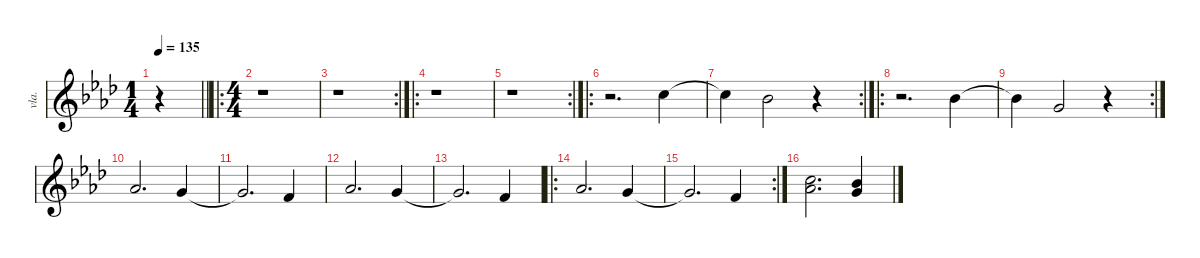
\defaultSystemsLayout 4
\hideDynamics
\bracketExtendMode nobrackets
\otherSystemsTrackNameOrientation horizontal
\track ("Vocaux" "vla.") {defaultSystemsLayout 8 instrument viola}
\staff {score}
\tuning (E4 B3 G3 D3 A2 E2)
\voice
\ts (1 4)
\beaming (8 2)
\tempo 135
\clef g2
\barLineRight lightlight
\ks ab
r.4{dy f instrument viola beam Up} |
\ro
\ts (4 4)
\beaming (8 2 2 2 2)
r.1{beam Down} |
\rc 2
r.1{beam Down} |
\ro
r.1{beam Down} |
\rc 2
r.1{beam Down} |
\ro
r.2{d beam Down} 8.1{acc forcenatural}.4{beam Down} |
\rc 2
8.1{t acc forcenatural}.4{beam Down} 6.1{acc b}.2{beam Down} r.4{beam Down} |
\ro
r.2{d beam Down} 6.1{acc b}.4{beam Down} |
\rc 2
6.1{t acc b}.4{beam Down} 3.1{acc forcenatural}.2{beam Up} r.4{beam Up} |
4.1{acc b}.2{d beam Up} 3.1{acc forcenatural}.4{beam Up} |
3.1{t acc forcenatural}.2{d beam Up} 1.1{acc forcenatural}.4{beam Up} |
4.1{acc b}.2{d beam Up} 3.1{acc forcenatural}.4{beam Up} |
3.1{t acc forcenatural}.2{d beam Up} 1.1{acc forcenatural}.4{beam Up} |
\ro
4.1{acc b}.2{d beam Up} 3.1{acc forcenatural}.4{beam Up} |
\rc 2
3.1{t acc forcenatural}.2{d beam Up} 1.1{acc forcenatural}.4{beam Up} |
(8.1{acc forcenatural} 9.2{acc b}).2{d beam Down} (6.1{acc b} 8.2{acc forcenatural}).4{beam Up}
\voice
\clef g2
\ottava regular
\simile none
\barLineRight lightlight
\ks ab
r.4{dy f beam Down} |
|
|
|
|
|
|
|
|
|
|
|
|
|
|
